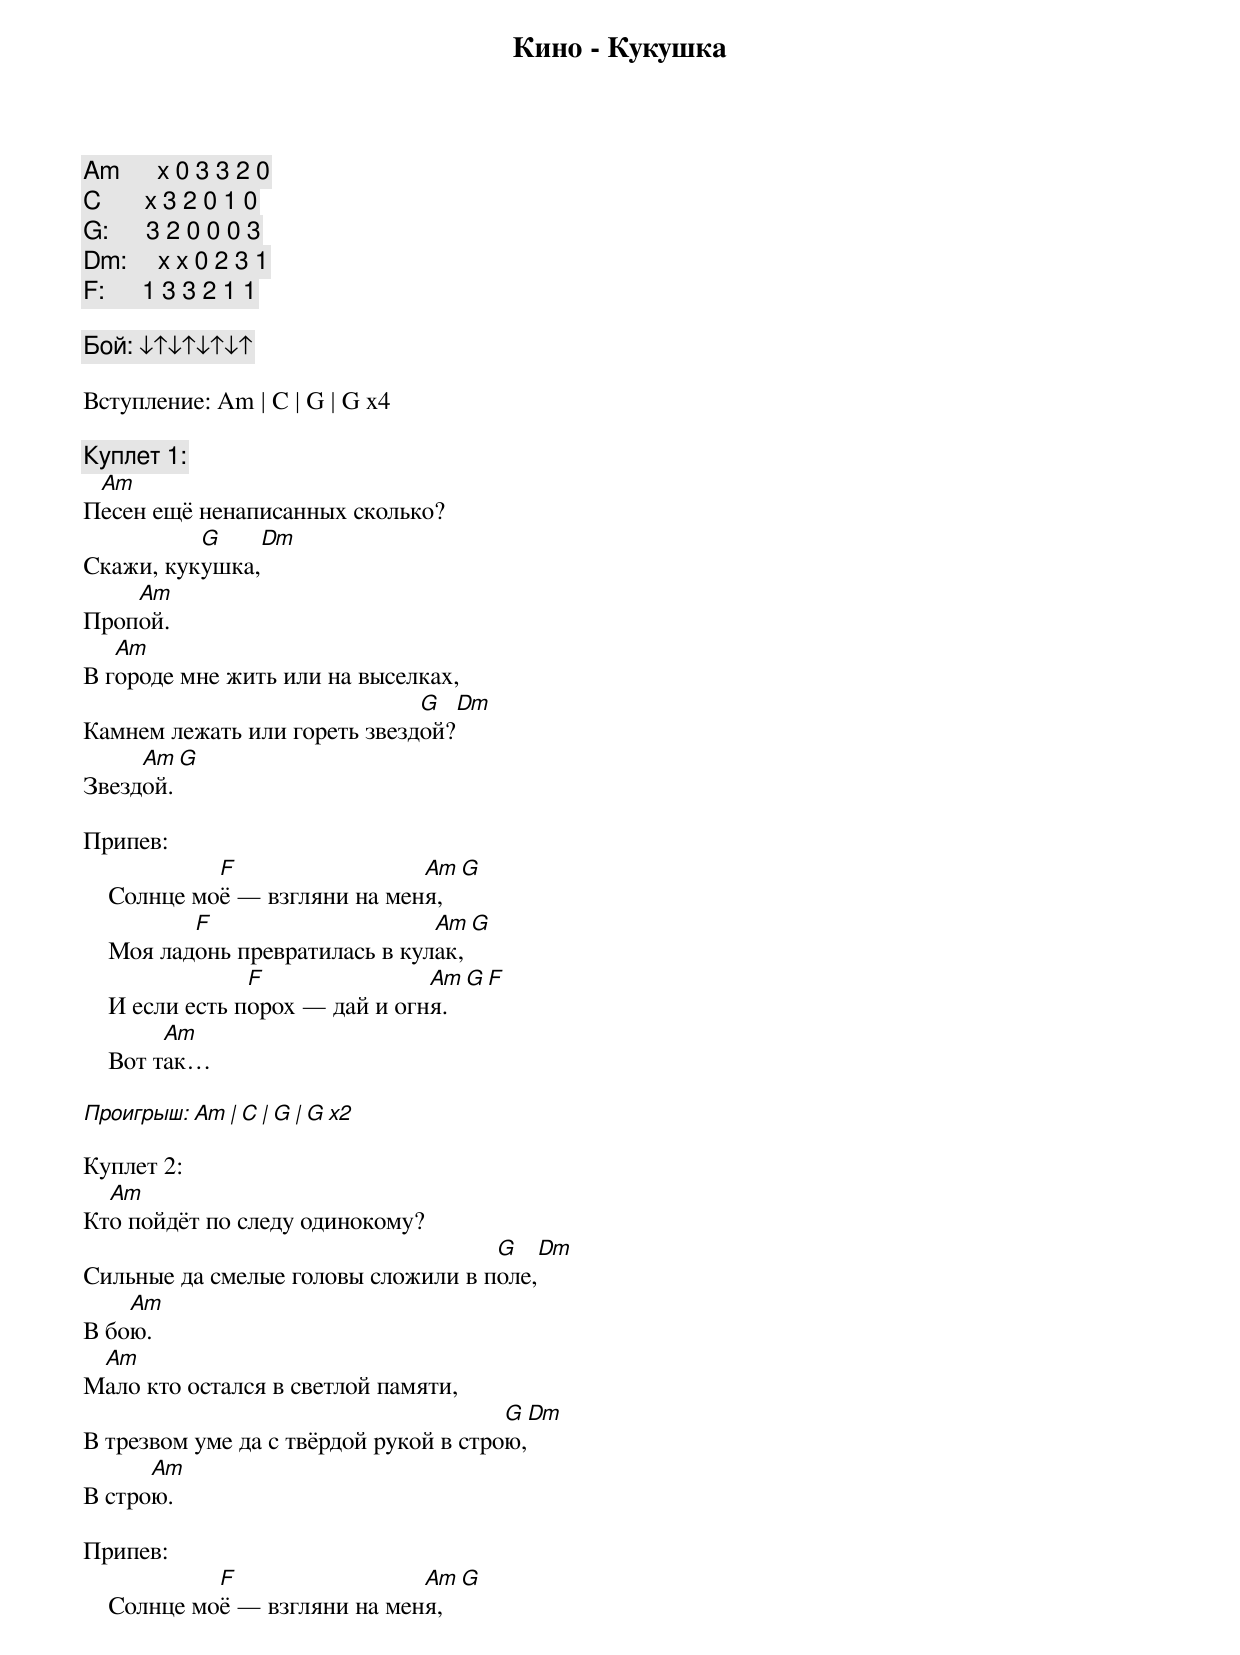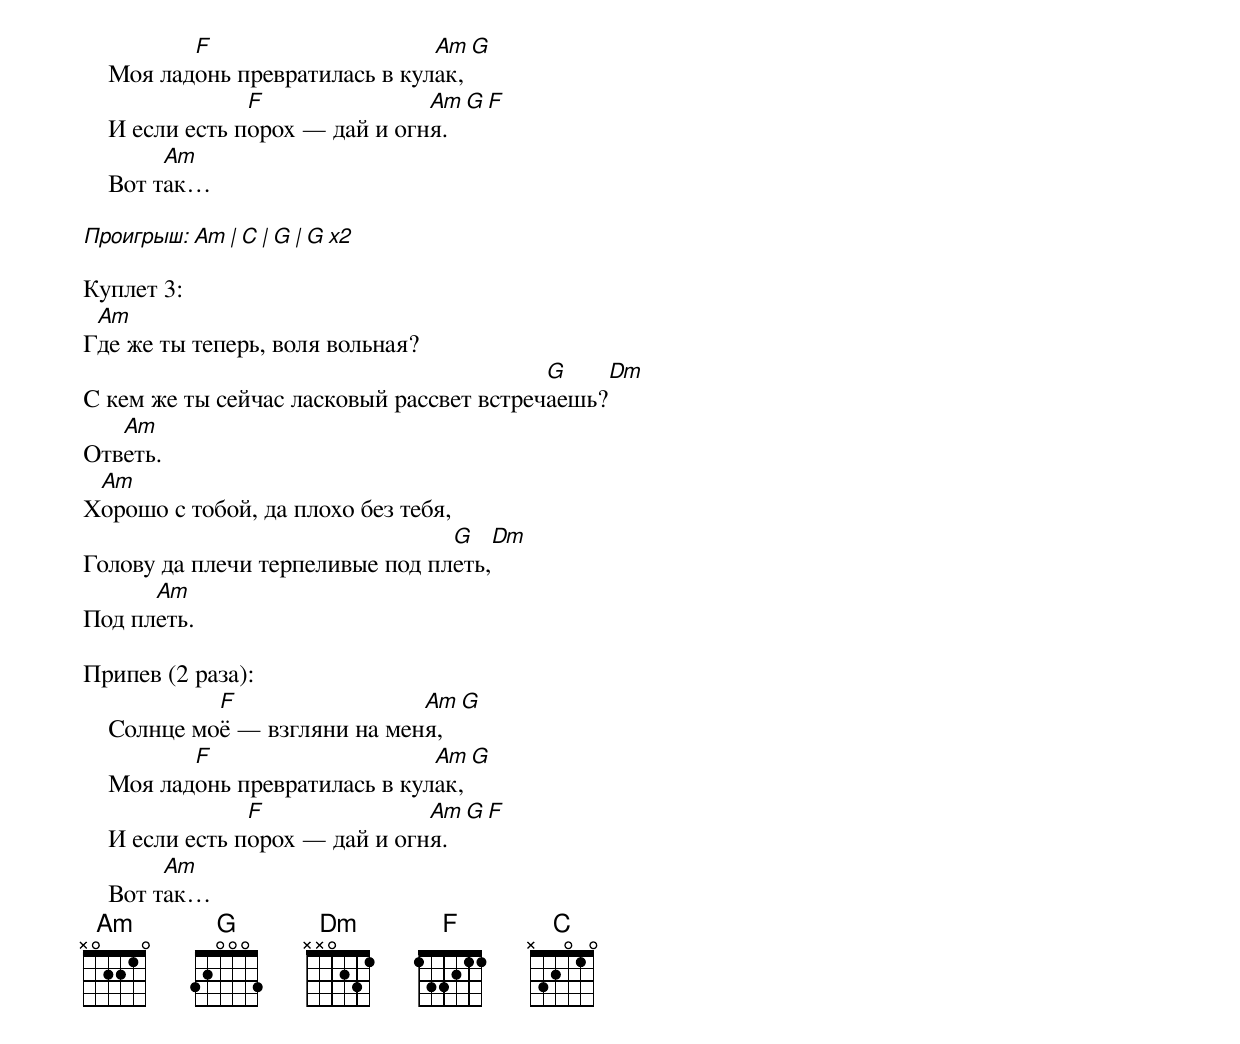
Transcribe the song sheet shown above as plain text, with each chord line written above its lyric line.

Кино - Кукушка

Am      x 0 3 3 2 0
C       x 3 2 0 1 0
G:      3 2 0 0 0 3
Dm:     x x 0 2 3 1
F:      1 3 3 2 1 1

Бой: ↓↑↓↑↓↑↓↑

Вступление: Am | C | G | G x4

Куплет 1:
 Am
Песен ещё ненаписанных сколько?
          G    Dm
Скажи, кукушка,
    Am
Пропой.
   Am
В городе мне жить или на выселках,
                              G    Dm
Камнем лежать или гореть звездой?
     Am    G
Звездой.

Припев:
             F                 Am   G
    Солнце моё — взгляни на меня,
           F                     Am   G
    Моя ладонь превратилась в кулак,
                 F               Am   G   F
    И если есть порох — дай и огня.
         Am
    Вот так…

Проигрыш: Am | C | G | G x2

Куплет 2:
  Am
Кто пойдёт по следу одинокому?
                                    G     Dm
Сильные да смелые головы сложили в поле,
    Am
В бою.
 Am
Мало кто остался в светлой памяти,
                                       G    Dm
В трезвом уме да с твёрдой рукой в строю,
      Am
В строю.

Припев:
             F                 Am   G
    Солнце моё — взгляни на меня,
           F                     Am   G
    Моя ладонь превратилась в кулак,
                 F               Am   G   F
    И если есть порох — дай и огня.
         Am
    Вот так…

Проигрыш: Am | C | G | G x2

Куплет 3:
 Am
Где же ты теперь, воля вольная?
                                          G       Dm
С кем же ты сейчас ласковый рассвет встречаешь?
   Am
Ответь.
 Am
Хорошо с тобой, да плохо без тебя,
                                 G      Dm
Голову да плечи терпеливые под плеть,
      Am
Под плеть.

Припев (2 раза):
             F                 Am   G
    Солнце моё — взгляни на меня,
           F                     Am   G
    Моя ладонь превратилась в кулак,
                 F               Am   G   F
    И если есть порох — дай и огня.
         Am
    Вот так…
